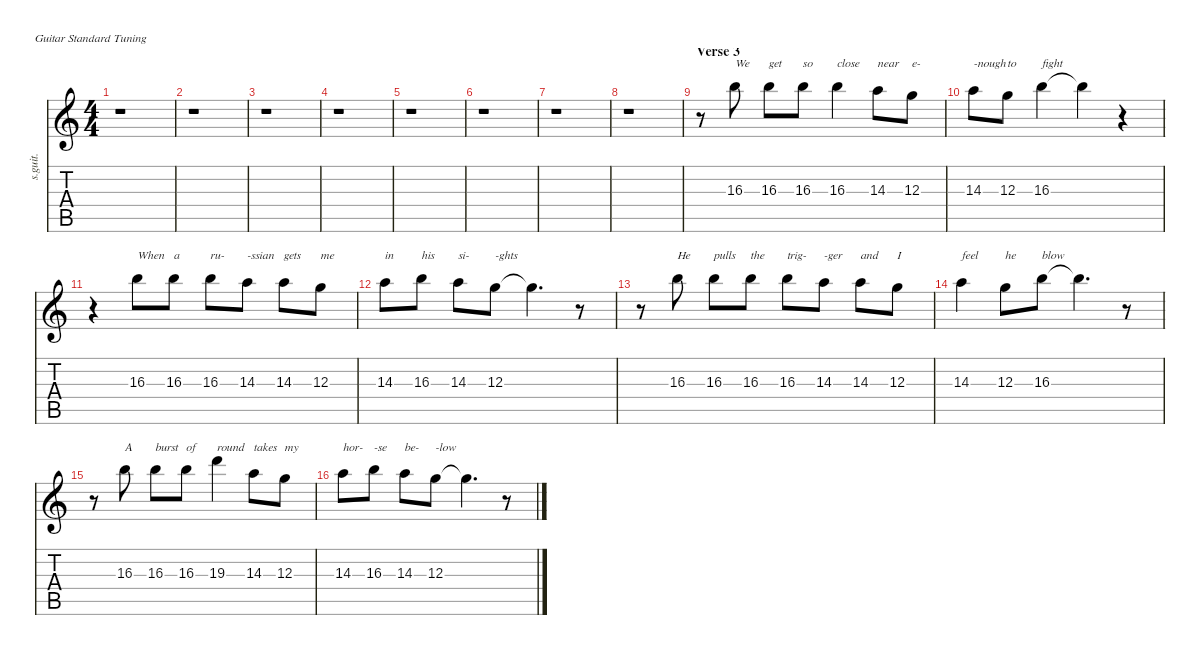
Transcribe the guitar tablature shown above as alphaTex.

\defaultSystemsLayout 4
\hideDynamics
\bracketExtendMode nobrackets
\track ("Bruce Dickinson" "s.guit.") {instrument accordion}
\staff {score tabs}
\tuning (E4 B3 G3 D3 A2 E2)
\displaytranspose 12
\ts (4 4)
\tempo (162 hide)
\clef g2
\ks c
r.1{dy f} |
r.1 |
r.1 |
r.1 |
r.1 |
r.1 |
r.1 |
r.1 |
\section ("" "Verse 3")
r.8 16.3.8{txt "We"} 16.3.8{txt "get"} 16.3.8{txt "so"} 16.3.4{txt "close"} 14.3.8{txt "near"} 12.3.8{txt "e-"} |
14.3.8{txt "-nough"} 12.3.8{txt "to"} 16.3.4{txt "fight"} 16.3{t}.4 r.4 |
r.4 16.3.8{txt "When"} 16.3.8{txt "a"} 16.3.8{txt "ru-"} 14.3.8{txt "-ssian"} 14.3.8{txt "gets"} 12.3.8{txt "me"} |
14.3.8{txt "in"} 16.3.8{txt "his"} 14.3.8{txt "si-"} 12.3.8{txt "-ghts"} 12.3{t}.4{d} r.8 |
r.8 16.3.8{txt "He"} 16.3.8{txt "pulls"} 16.3.8{txt "the"} 16.3.8{txt "trig-"} 14.3.8{txt "-ger"} 14.3.8{txt "and"} 12.3.8{txt "I"} |
14.3.4{txt "feel"} 12.3.8{txt "he"} 16.3.8{txt "blow"} 16.3{t}.4{d} r.8 |
r.8 16.3.8{txt "A"} 16.3.8{txt "burst"} 16.3.8{txt "of"} 19.3.4{txt "round"} 14.3.8{txt "takes"} 12.3.8{txt "my"} |
14.3.8{txt "hor-"} 16.3.8{txt "-se"} 14.3.8{txt "be-"} 12.3.8{txt "-low"} 12.3{t}.4{d} r.8
